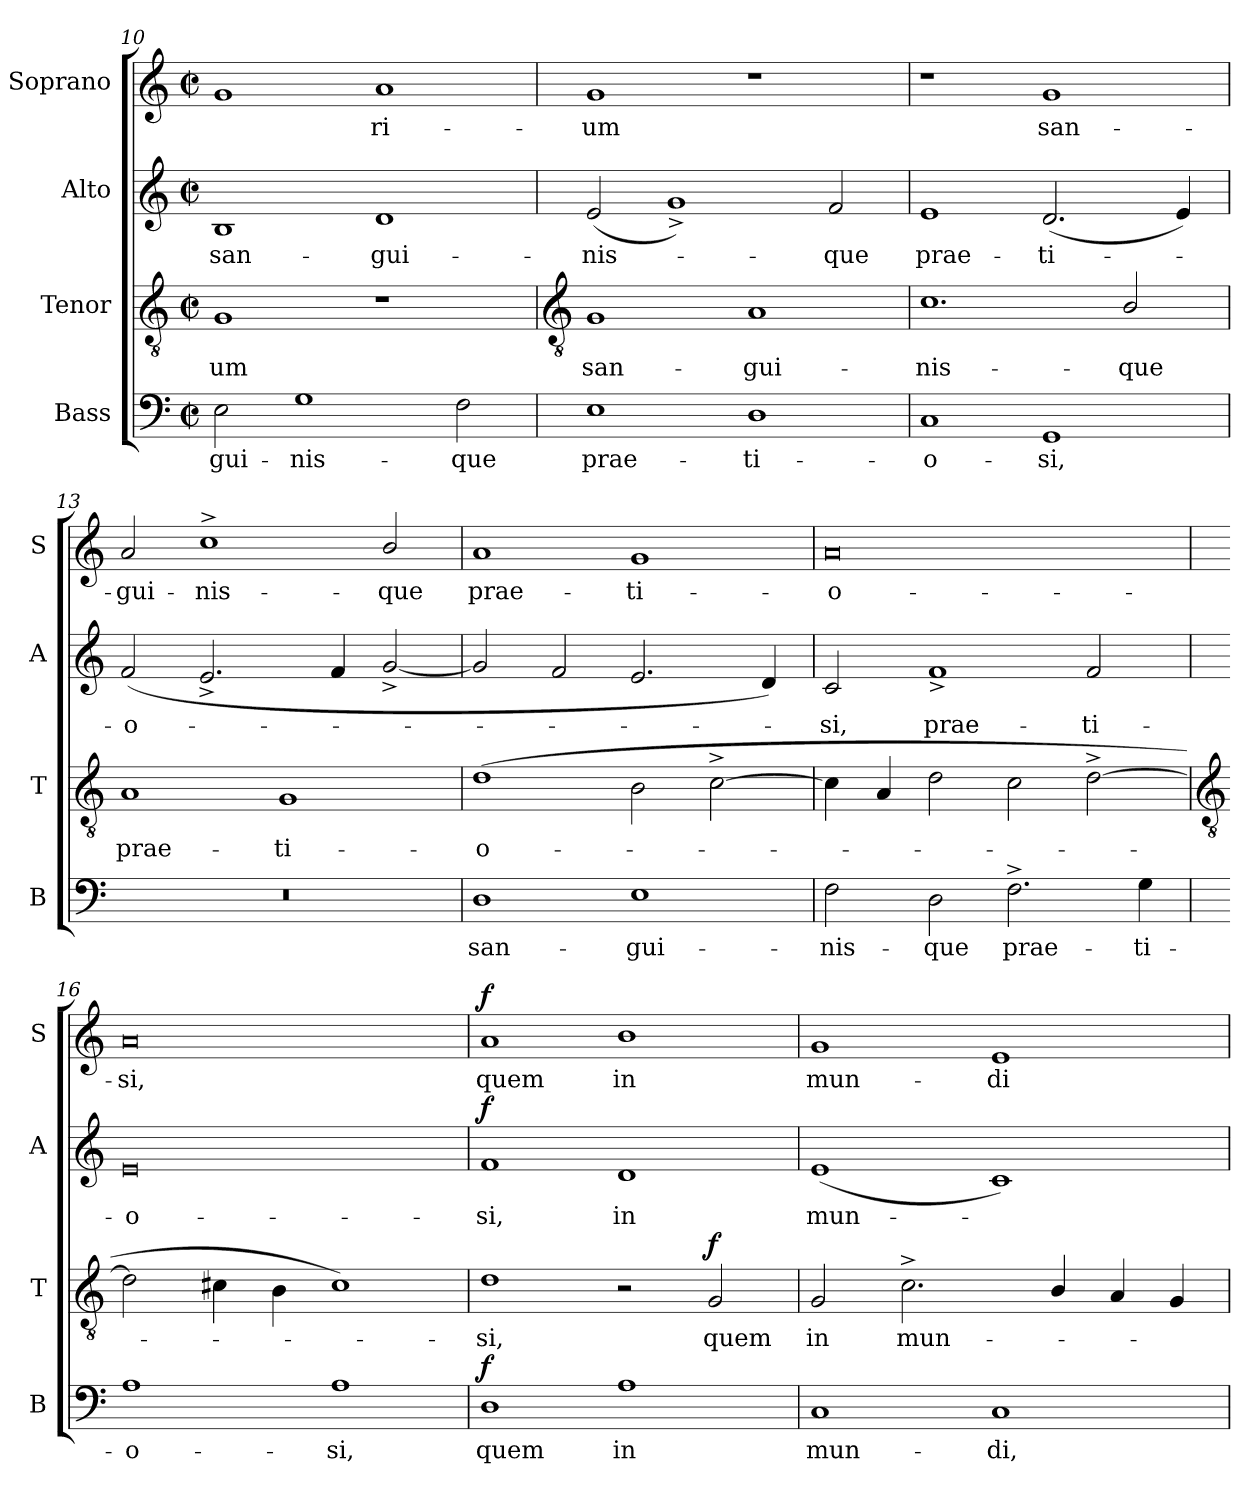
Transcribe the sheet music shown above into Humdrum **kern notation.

**kern	**text	**dynam	**kern	**text	**dynam	**kern	**text	**dynam	**kern	**text	**dynam
*part4	*part4	*part4	*part3	*part3	*part3	*part2	*part2	*part2	*part1	*part1	*part1
*staff4	*staff4	*staff4	*staff3	*staff3	*staff3	*staff2	*staff2	*staff2	*staff1	*staff1	*staff1
*I"Bass	*	*	*I"Tenor	*	*	*I"Alto	*	*	*I"Soprano	*	*
*I'B	*	*	*I'T	*	*	*I'A	*	*	*I'S	*	*
*clefF4	*	*	*clefGv2	*	*	*clefG2	*	*	*clefG2	*	*
*k[]	*	*	*k[]	*	*	*k[]	*	*	*k[]	*	*
*C:	*	*	*C:	*	*	*C:	*	*	*C:	*	*
*M4/2	*	*	*M4/2	*	*	*M4/2	*	*	*M4/2	*	*
*met(c|)	*	*	*met(c|)	*	*	*met(c|)	*	*	*met(c|)	*	*
=10	=10	=10	=10	=10	=10	=10	=10	=10	=10	=10	=10
!	!LO:LY:b	!	!	!LO:LY:b	!	!	!LO:LY:b	!	!	!	!
2E	-gui-	.	1G	-um	.	1B	san-	.	1g	.	.
!	!LO:LY:b	!	!	!	!	!	!	!	!	!	!
1G	-nis-	.	.	.	.	.	.	.	.	.	.
!	!	!	!	!	!	!	!LO:LY:b	!	!	!LO:LY:b	!
.	.	.	1r	.	.	1d	-gui-	.	1a	ri-	.
!	!LO:LY:b	!	!	!	!	!	!	!	!	!	!
2F	-que	.	.	.	.	.	.	.	.	.	.
!!LO:LB:g=z
=11	=11	=11	=11	=11	=11	=11	=11	=11	=11	=11	=11
*	*	*	*clefGv2	*	*	*	*	*	*	*	*
!	!LO:LY:b	!	!	!LO:LY:b	!	!	!LO:LY:b	!	!	!LO:LY:b	!
1E	prae-	.	1G	san-	.	(<2e	-nis-	.	1g	-um	.
.	.	.	.	.	.	1g^)	.	.	.	.	.
!	!LO:LY:b	!	!	!LO:LY:b	!	!	!	!	!	!	!
1D	-ti-	.	1A	-gui-	.	.	.	.	1r	.	.
!	!	!	!	!	!	!	!LO:LY:b	!	!	!	!
.	.	.	.	.	.	2f	que	.	.	.	.
=12	=12	=12	=12	=12	=12	=12	=12	=12	=12	=12	=12
!	!LO:LY:b	!	!	!LO:LY:b	!	!	!LO:LY:b	!	!	!	!
1C	-o-	.	1.c	-nis-	.	1e	prae-	.	1r	.	.
!	!LO:LY:b	!	!	!	!	!	!LO:LY:b	!	!	!LO:LY:b	!
1GG	-si,	.	.	.	.	(<2.d	-ti-	.	1g	san-	.
!	!	!	!	!LO:LY:b	!	!	!	!	!	!	!
.	.	.	2B/	-que	.	.	.	.	.	.	.
.	.	.	.	.	.	4e)	.	.	.	.	.
=13	=13	=13	=13	=13	=13	=13	=13	=13	=13	=13	=13
!	!	!	!	!LO:LY:b	!	!	!LO:LY:b	!	!	!LO:LY:b	!
0r	.	.	1A	prae-	.	(<2f	o-	.	2a	-gui-	.
!	!	!	!	!	!	!	!	!	!	!LO:LY:b	!
.	.	.	.	.	.	2.e^	.	.	1cc^	-nis-	.
!	!	!	!	!LO:LY:b	!	!	!	!	!	!	!
.	.	.	1G	-ti-	.	.	.	.	.	.	.
.	.	.	.	.	.	4f	.	.	.	.	.
!	!	!	!	!	!	!	!	!	!	!LO:LY:b	!
.	.	.	.	.	.	[2g^	.	.	2b/	-que	.
=14	=14	=14	=14	=14	=14	=14	=14	=14	=14	=14	=14
!	!LO:LY:b	!	!	!LO:LY:b	!	!	!	!	!	!LO:LY:b	!
1D	san-	.	(>1d	-o-	.	2g]	.	.	1a	prae-	.
.	.	.	.	.	.	2f	.	.	.	.	.
!	!LO:LY:b	!	!	!	!	!	!	!	!	!LO:LY:b	!
1E	-gui-	.	2B	.	.	2.e	.	.	1g	-ti-	.
.	.	.	[2c^	.	.	.	.	.	.	.	.
.	.	.	.	.	.	4d)	.	.	.	.	.
=15	=15	=15	=15	=15	=15	=15	=15	=15	=15	=15	=15
!	!LO:LY:b	!	!	!	!	!	!LO:LY:b	!	!	!LO:LY:b	!
2F	-nis-	.	4c]	.	.	2c	si,	.	0a	-o-	.
.	.	.	4A	.	.	.	.	.	.	.	.
!	!LO:LY:b	!	!	!	!	!	!LO:LY:b	!	!	!	!
2D	-que	.	2d	.	.	1f^	prae-	.	.	.	.
!	!LO:LY:b	!	!	!	!	!	!	!	!	!	!
2.F^	prae-	.	2c	.	.	.	.	.	.	.	.
!	!	!	!	!	!	!	!LO:LY:b	!	!	!	!
.	.	.	[2d^	.	.	2f	-ti-	.	.	.	.
!	!LO:LY:b	!	!	!	!	!	!	!	!	!	!
4G	-ti-	.	.	.	.	.	.	.	.	.	.
!!LO:LB:g=z
=16	=16	=16	=16	=16	=16	=16	=16	=16	=16	=16	=16
*	*	*	*clefGv2	*	*	*	*	*	*	*	*
!	!LO:LY:b	!	!	!	!	!	!LO:LY:b	!	!	!LO:LY:b	!
1A	-o-	.	2d]	.	.	0e	-o-	.	0a	-si,	.
.	.	.	4c#X	.	.	.	.	.	.	.	.
.	.	.	4B	.	.	.	.	.	.	.	.
!	!LO:LY:b	!	!	!	!	!	!	!	!	!	!
1A	-si,	.	1c#)	.	.	.	.	.	.	.	.
=17	=17	=17	=17	=17	=17	=17	=17	=17	=17	=17	=17
!	!LO:LY:b	!LO:DY:b	!	!LO:LY:b	!	!	!LO:LY:b	!LO:DY:b	!	!LO:LY:b	!LO:DY:b
1D	quem	f	1d	si,	.	1f	-si,	f	1a	quem	f
!	!LO:LY:b	!	!	!	!	!	!LO:LY:b	!	!	!LO:LY:b	!
1A	in	.	2r	.	.	1d	in	.	1b	in	.
!	!	!	!	!LO:LY:b	!LO:DY:b	!	!	!	!	!	!
.	.	.	2G	quem	f	.	.	.	.	.	.
=18	=18	=18	=18	=18	=18	=18	=18	=18	=18	=18	=18
!	!LO:LY:b	!	!	!LO:LY:b	!	!	!LO:LY:b	!	!	!LO:LY:b	!
1C	mun-	.	2G	in	.	(<1e	mun-	.	1g	mun-	.
!	!	!	!	!LO:LY:b	!	!	!	!	!	!	!
.	.	.	2.c^	mun-	.	.	.	.	.	.	.
!	!LO:LY:b	!	!	!	!	!	!	!	!	!LO:LY:b	!
1C	-di,	.	.	.	.	1c)	.	.	1e	-di	.
.	.	.	4B/	.	.	.	.	.	.	.	.
.	.	.	4A	.	.	.	.	.	.	.	.
.	.	.	4G	.	.	.	.	.	.	.	.
=	=	=	=	=	=	=	=	=	=	=	=
*-	*-	*-	*-	*-	*-	*-	*-	*-	*-	*-	*-
